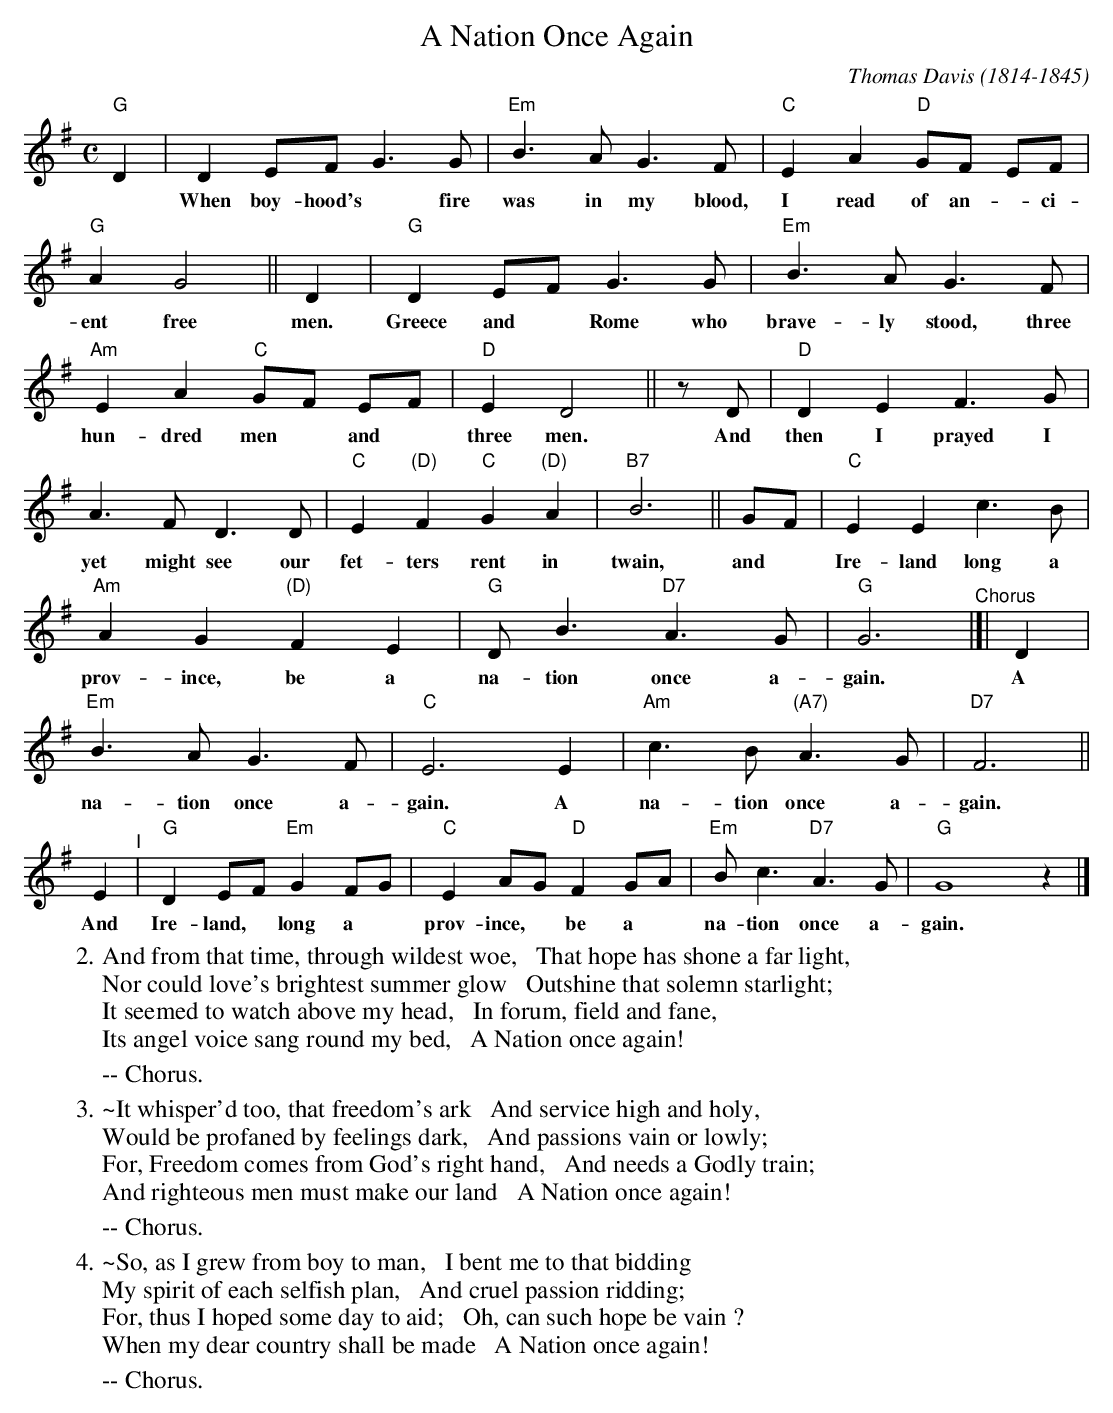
X:1
T: A Nation Once Again
C: Thomas Davis (1814-1845)
L: 1/8
M: C
K: G
"G"D2 |\
D2 EF G3 G | "Em"B3 A G3 F | "C"E2 A2 "D"GF EF | "G"A2 G4 || D2 |
w: When boy-hood's* fire was in my blood, I read of an-*ci-ent free men. For
"G"D2 EF G3 G | "Em"B3 A G3 F | "Am"E2 A2 "C"GF EF | "D"E2 D4 || zD |
w: Greece and* Rome who brave-ly stood, three hun-dred men* and* three men. And
"D"D2 E2 F3 G | A3 F D3 D | "C"E2 "(D)"F2 "C"G2 "(D)"A2 | "B7"B6 || GF | "C"E2 E2 c3 B |
w: then I prayed I yet might see our fet-ters rent in twain, and* Ire-land long a
"Am"A2 G2 "(D)"F2 E2 | "G"D B3 "D7"A3 G | "G"G6 "^Chorus"|[| D2 | "Em"B3 A G3 F | "C"E6 E2 | "Am"c3 B "(A7)"A3 G |
w: prov-ince, be a na-tion once a-gain. A na-tion once a-gain. A na-tion once a-
"D7"F6 || E2 "^I"| "G"D2 EF "Em"G2 FG | "C"E2 AG "D"F2 GA | "Em"B c3 "D7"A3 G | "G"G8 z2 |]
w: gain. And Ire-land,* long a* prov-ince,* be a* na-tion once a-gain.
W:2. And from that time, through wildest woe,   That hope has shone a far light,
W:   Nor could love's brightest summer glow   Outshine that solemn starlight;
W:   It seemed to watch above my head,   In forum, field and fane,
W:   Its angel voice sang round my bed,   A Nation once again!
%%vskip 5
W: -- Chorus.
%%vskip 5
W:3.~It whisper'd too, that freedom's ark   And service high and holy,
W:   Would be profaned by feelings dark,   And passions vain or lowly;
W:   For, Freedom comes from God's right hand,   And needs a Godly train;
W:   And righteous men must make our land   A Nation once again!
%%vskip 5
W: -- Chorus.
%%vskip 5
W:4.~So, as I grew from boy to man,   I bent me to that bidding
W:   My spirit of each selfish plan,   And cruel passion ridding;
W:   For, thus I hoped some day to aid;   Oh, can such hope be vain ?
W:   When my dear country shall be made   A Nation once again!
%%vskip 5
W: -- Chorus.
